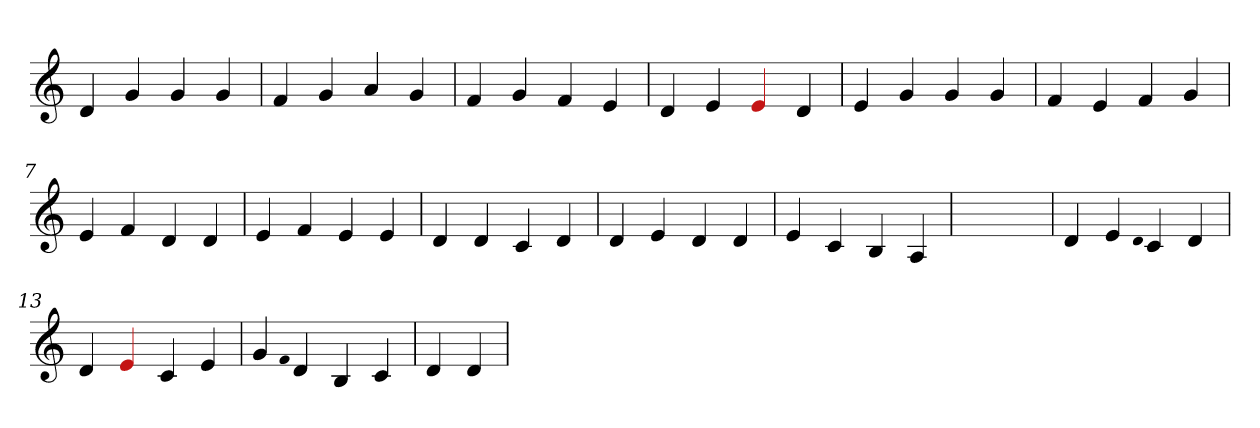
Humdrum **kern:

**kern
*part1
*staff1
*clefG2
=1
4d
4g
4g
4g
=2
4f
4g
4a
4g
=3
4f
4g
4f
4e
=4
4d
4e
4Re
4d
=5
4e
4g
4g
4g
=6
4f
4e
4f
4g
=7
4e
4f
4d
4d
=8
4e
4f
4e
4e
=9
4d
4d
4c
4d
=10
4d
4e
4d
4d
=11
4e
4c
4B
4A
=12
1ryy
=12
4d
4e
qqd
4c
4d
=13
4d
4Re
4c
4e
=14
4g
qqf
4d
4B
4c
=15
4d
4d
=
*-
